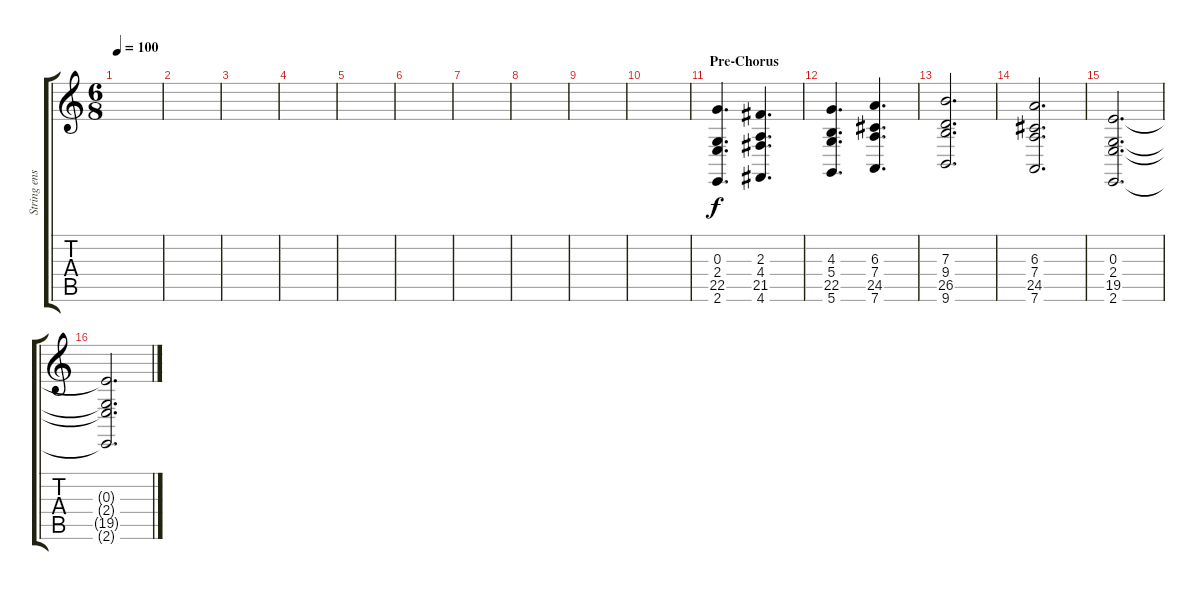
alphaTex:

\track ("String ensemble" "String ens") {instrument stringensemble2}
\staff {score tabs}
\tuning (E4 B3 G3 D3 A2 D2) {hide}
\ts (6 8)
\tempo 100
\clef g2
\ks c
|
|
|
|
|
|
|
|
|
|
\section ("" "Pre-Chorus")
(0.3 2.4 22.5 2.6).4{d} (2.3 4.4 21.5 4.6).4{d} |
(4.3 5.4 22.5 5.6).4{d} (6.3 7.4 24.5 7.6).4{d} |
(7.3 9.4 26.5 9.6).2{d} |
(6.3 7.4 24.5 7.6).2{d} |
(0.3 2.4 19.5 2.6).2{d} |
(0.3{t} 2.4{t} 19.5{t} 2.6{t}).2{d}
